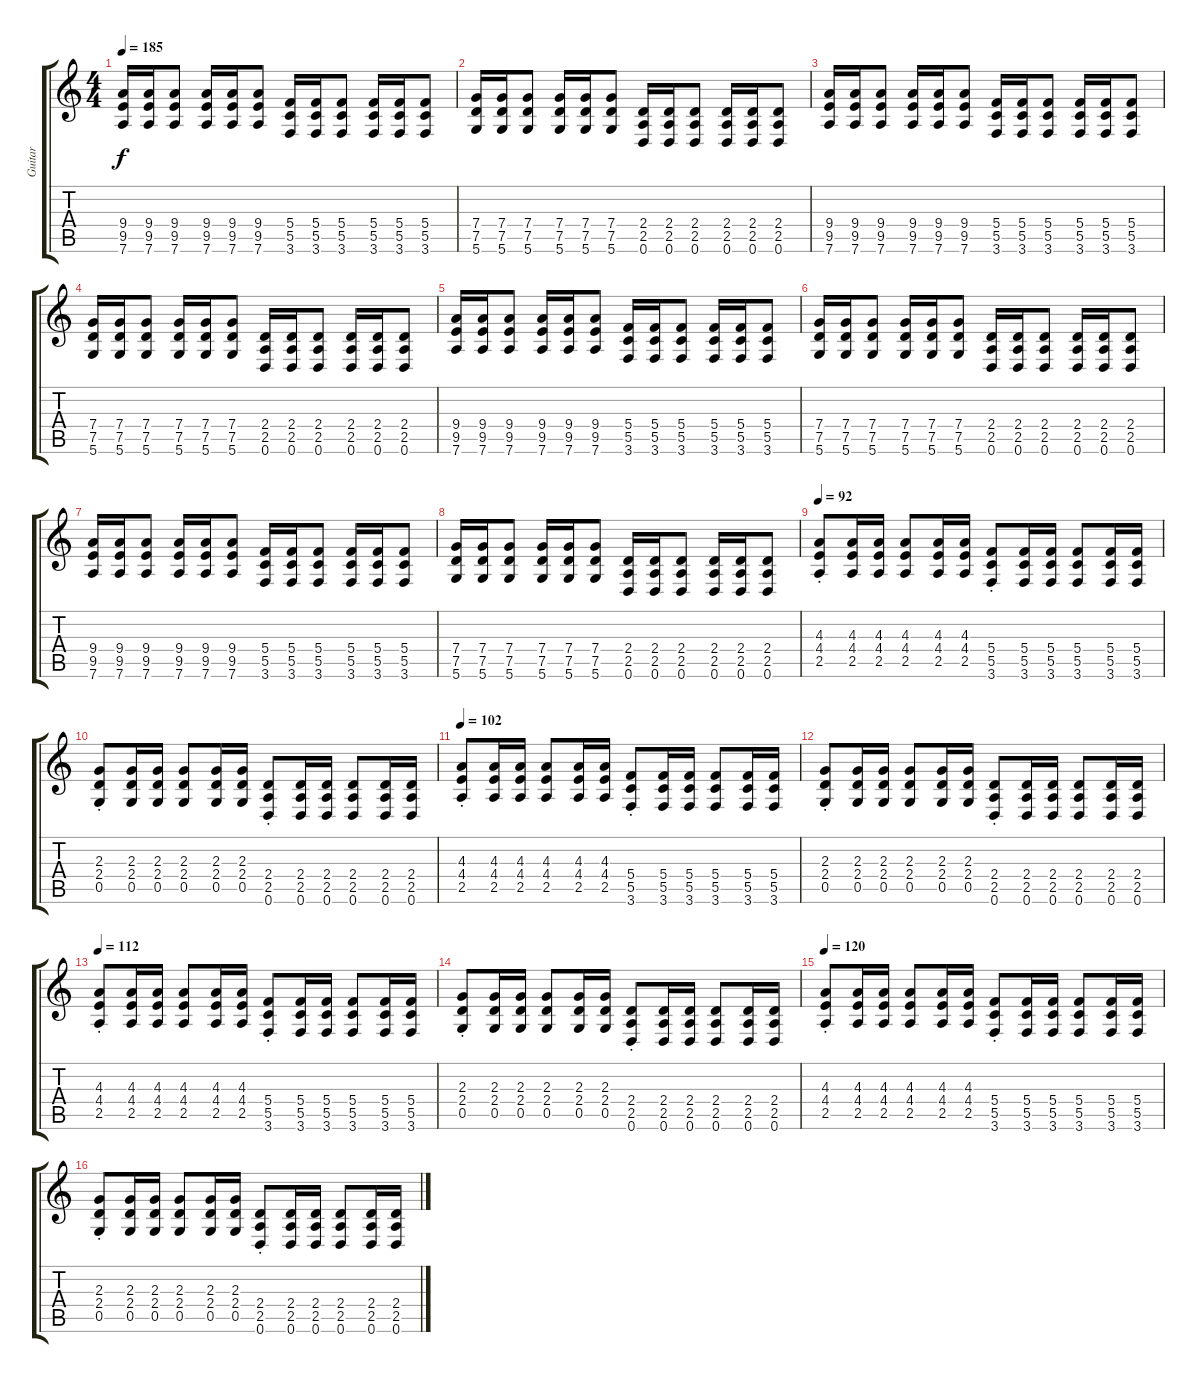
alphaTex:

\track ("Guitar" "Guitar") {instrument distortionguitar}
\staff {score tabs}
\tuning (D4 A3 F3 C3 G2 D2) {hide}
\ts (4 4)
\tempo 185
\clef g2
\ks c
(9.4 9.5 7.6).16{dy f} (9.4 9.5 7.6).16 (9.4 9.5 7.6).8 (9.4 9.5 7.6).16 (9.4 9.5 7.6).16 (9.4 9.5 7.6).8 (5.4 5.5 3.6).16 (5.4 5.5 3.6).16 (5.4 5.5 3.6).8 (5.4 5.5 3.6).16 (5.4 5.5 3.6).16 (5.4 5.5 3.6).8 |
(7.4 7.5 5.6).16 (7.4 7.5 5.6).16 (7.4 7.5 5.6).8 (7.4 7.5 5.6).16 (7.4 7.5 5.6).16 (7.4 7.5 5.6).8 (2.4 2.5 0.6).16 (2.4 2.5 0.6).16 (2.4 2.5 0.6).8 (2.4 2.5 0.6).16 (2.4 2.5 0.6).16 (2.4 2.5 0.6).8 |
(9.4 9.5 7.6).16 (9.4 9.5 7.6).16 (9.4 9.5 7.6).8 (9.4 9.5 7.6).16 (9.4 9.5 7.6).16 (9.4 9.5 7.6).8 (5.4 5.5 3.6).16 (5.4 5.5 3.6).16 (5.4 5.5 3.6).8 (5.4 5.5 3.6).16 (5.4 5.5 3.6).16 (5.4 5.5 3.6).8 |
(7.4 7.5 5.6).16 (7.4 7.5 5.6).16 (7.4 7.5 5.6).8 (7.4 7.5 5.6).16 (7.4 7.5 5.6).16 (7.4 7.5 5.6).8 (2.4 2.5 0.6).16 (2.4 2.5 0.6).16 (2.4 2.5 0.6).8 (2.4 2.5 0.6).16 (2.4 2.5 0.6).16 (2.4 2.5 0.6).8 |
(9.4 9.5 7.6).16 (9.4 9.5 7.6).16 (9.4 9.5 7.6).8 (9.4 9.5 7.6).16 (9.4 9.5 7.6).16 (9.4 9.5 7.6).8 (5.4 5.5 3.6).16 (5.4 5.5 3.6).16 (5.4 5.5 3.6).8 (5.4 5.5 3.6).16 (5.4 5.5 3.6).16 (5.4 5.5 3.6).8 |
(7.4 7.5 5.6).16 (7.4 7.5 5.6).16 (7.4 7.5 5.6).8 (7.4 7.5 5.6).16 (7.4 7.5 5.6).16 (7.4 7.5 5.6).8 (2.4 2.5 0.6).16 (2.4 2.5 0.6).16 (2.4 2.5 0.6).8 (2.4 2.5 0.6).16 (2.4 2.5 0.6).16 (2.4 2.5 0.6).8 |
(9.4 9.5 7.6).16 (9.4 9.5 7.6).16 (9.4 9.5 7.6).8 (9.4 9.5 7.6).16 (9.4 9.5 7.6).16 (9.4 9.5 7.6).8 (5.4 5.5 3.6).16 (5.4 5.5 3.6).16 (5.4 5.5 3.6).8 (5.4 5.5 3.6).16 (5.4 5.5 3.6).16 (5.4 5.5 3.6).8 |
(7.4 7.5 5.6).16 (7.4 7.5 5.6).16 (7.4 7.5 5.6).8 (7.4 7.5 5.6).16 (7.4 7.5 5.6).16 (7.4 7.5 5.6).8 (2.4 2.5 0.6).16 (2.4 2.5 0.6).16 (2.4 2.5 0.6).8 (2.4 2.5 0.6).16 (2.4 2.5 0.6).16 (2.4 2.5 0.6).8 |
\tempo 92
(4.3{st} 4.4{st} 2.5{st}).8 (4.3 4.4 2.5).16 (4.3 4.4 2.5).16 (4.3 4.4 2.5).8 (4.3 4.4 2.5).16 (4.3 4.4 2.5).16 (5.4{st} 5.5{st} 3.6{st}).8 (5.4 5.5 3.6).16 (5.4 5.5 3.6).16 (5.4 5.5 3.6).8 (5.4 5.5 3.6).16 (5.4 5.5 3.6).16 |
(2.3{st} 2.4{st} 0.5{st}).8 (2.3 2.4 0.5).16 (2.3 2.4 0.5).16 (2.3 2.4 0.5).8 (2.3 2.4 0.5).16 (2.3 2.4 0.5).16 (2.4{st} 2.5{st} 0.6{st}).8 (2.4 2.5 0.6).16 (2.4 2.5 0.6).16 (2.4 2.5 0.6).8 (2.4 2.5 0.6).16 (2.4 2.5 0.6).16 |
\tempo 102
(4.3{st} 4.4{st} 2.5{st}).8 (4.3 4.4 2.5).16 (4.3 4.4 2.5).16 (4.3 4.4 2.5).8 (4.3 4.4 2.5).16 (4.3 4.4 2.5).16 (5.4{st} 5.5{st} 3.6{st}).8 (5.4 5.5 3.6).16 (5.4 5.5 3.6).16 (5.4 5.5 3.6).8 (5.4 5.5 3.6).16 (5.4 5.5 3.6).16 |
(2.3{st} 2.4{st} 0.5{st}).8 (2.3 2.4 0.5).16 (2.3 2.4 0.5).16 (2.3 2.4 0.5).8 (2.3 2.4 0.5).16 (2.3 2.4 0.5).16 (2.4{st} 2.5{st} 0.6{st}).8 (2.4 2.5 0.6).16 (2.4 2.5 0.6).16 (2.4 2.5 0.6).8 (2.4 2.5 0.6).16 (2.4 2.5 0.6).16 |
\tempo 112
(4.3{st} 4.4{st} 2.5{st}).8 (4.3 4.4 2.5).16 (4.3 4.4 2.5).16 (4.3 4.4 2.5).8 (4.3 4.4 2.5).16 (4.3 4.4 2.5).16 (5.4{st} 5.5{st} 3.6{st}).8 (5.4 5.5 3.6).16 (5.4 5.5 3.6).16 (5.4 5.5 3.6).8 (5.4 5.5 3.6).16 (5.4 5.5 3.6).16 |
(2.3{st} 2.4{st} 0.5{st}).8 (2.3 2.4 0.5).16 (2.3 2.4 0.5).16 (2.3 2.4 0.5).8 (2.3 2.4 0.5).16 (2.3 2.4 0.5).16 (2.4{st} 2.5{st} 0.6{st}).8 (2.4 2.5 0.6).16 (2.4 2.5 0.6).16 (2.4 2.5 0.6).8 (2.4 2.5 0.6).16 (2.4 2.5 0.6).16 |
\tempo 120
(4.3{st} 4.4{st} 2.5{st}).8 (4.3 4.4 2.5).16 (4.3 4.4 2.5).16 (4.3 4.4 2.5).8 (4.3 4.4 2.5).16 (4.3 4.4 2.5).16 (5.4{st} 5.5{st} 3.6{st}).8 (5.4 5.5 3.6).16 (5.4 5.5 3.6).16 (5.4 5.5 3.6).8 (5.4 5.5 3.6).16 (5.4 5.5 3.6).16 |
(2.3{st} 2.4{st} 0.5{st}).8 (2.3 2.4 0.5).16 (2.3 2.4 0.5).16 (2.3 2.4 0.5).8 (2.3 2.4 0.5).16 (2.3 2.4 0.5).16 (2.4{st} 2.5{st} 0.6{st}).8 (2.4 2.5 0.6).16 (2.4 2.5 0.6).16 (2.4 2.5 0.6).8 (2.4 2.5 0.6).16 (2.4 2.5 0.6).16
